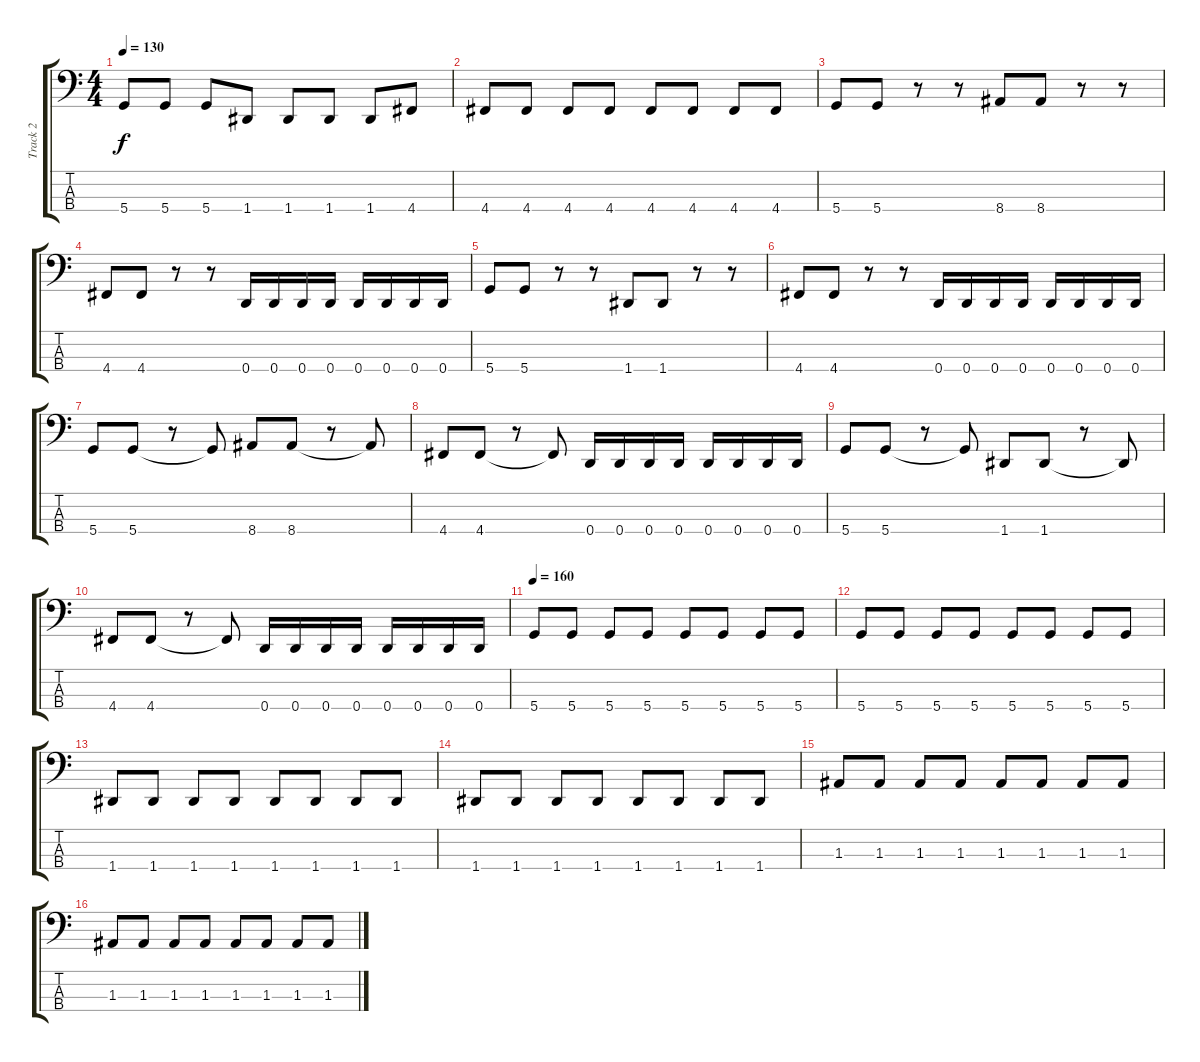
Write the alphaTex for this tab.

\track ("Track 2" "Track 2") {instrument electricbassfinger}
\staff {score tabs}
\tuning (G2 D2 A1 D1) {hide}
\ts (4 4)
\tempo 130
\clef f4
\ks c
5.4.8{dy f} 5.4.8 5.4.8 1.4.8 1.4.8 1.4.8 1.4.8 4.4.8 |
4.4.8 4.4.8 4.4.8 4.4.8 4.4.8 4.4.8 4.4.8 4.4.8 |
5.4.8 5.4.8 r.8 r.8 8.4.8 8.4.8 r.8 r.8 |
4.4.8 4.4.8 r.8 r.8 0.4.16 0.4.16 0.4.16 0.4.16 0.4.16 0.4.16 0.4.16 0.4.16 |
5.4.8 5.4.8 r.8 r.8 1.4.8 1.4.8 r.8 r.8 |
4.4.8 4.4.8 r.8 r.8 0.4.16 0.4.16 0.4.16 0.4.16 0.4.16 0.4.16 0.4.16 0.4.16 |
5.4.8 5.4.8 r.8 5.4{t}.8 8.4.8 8.4.8 r.8 8.4{t}.8 |
4.4.8 4.4.8 r.8 4.4{t}.8 0.4.16 0.4.16 0.4.16 0.4.16 0.4.16 0.4.16 0.4.16 0.4.16 |
5.4.8 5.4.8 r.8 5.4{t}.8 1.4.8 1.4.8 r.8 1.4{t}.8 |
4.4.8 4.4.8 r.8 4.4{t}.8 0.4.16 0.4.16 0.4.16 0.4.16 0.4.16 0.4.16 0.4.16 0.4.16 |
\tempo 160
5.4.8 5.4.8 5.4.8 5.4.8 5.4.8 5.4.8 5.4.8 5.4.8 |
5.4.8 5.4.8 5.4.8 5.4.8 5.4.8 5.4.8 5.4.8 5.4.8 |
1.4.8 1.4.8 1.4.8 1.4.8 1.4.8 1.4.8 1.4.8 1.4.8 |
1.4.8 1.4.8 1.4.8 1.4.8 1.4.8 1.4.8 1.4.8 1.4.8 |
1.3.8 1.3.8 1.3.8 1.3.8 1.3.8 1.3.8 1.3.8 1.3.8 |
1.3.8 1.3.8 1.3.8 1.3.8 1.3.8 1.3.8 1.3.8 1.3.8
